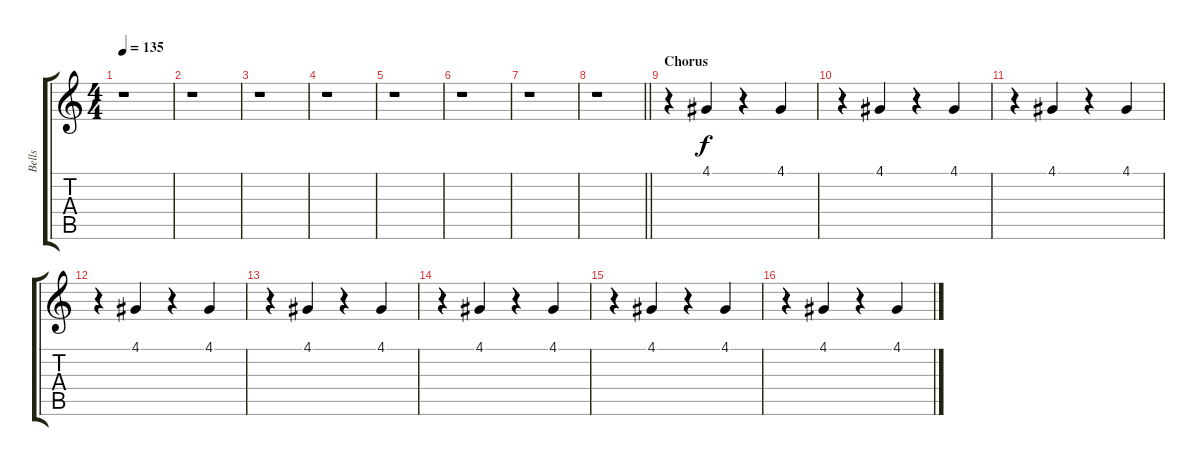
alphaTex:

\track ("Bells" "Bells") {instrument tubularbells}
\staff {score tabs}
\tuning (E4 B3 G3 D3 A2 E2) {hide}
\ts (4 4)
\tempo 135
\clef g2
\ks c
r.1{dy f} |
r.1 |
r.1 |
r.1 |
r.1 |
r.1 |
r.1 |
\barLineRight lightlight
r.1 |
\section ("" "Chorus")
r.4 4.1.4 r.4 4.1.4 |
r.4 4.1.4 r.4 4.1.4 |
r.4 4.1.4 r.4 4.1.4 |
r.4 4.1.4 r.4 4.1.4 |
r.4 4.1.4 r.4 4.1.4 |
r.4 4.1.4 r.4 4.1.4 |
r.4 4.1.4 r.4 4.1.4 |
r.4 4.1.4 r.4 4.1.4
